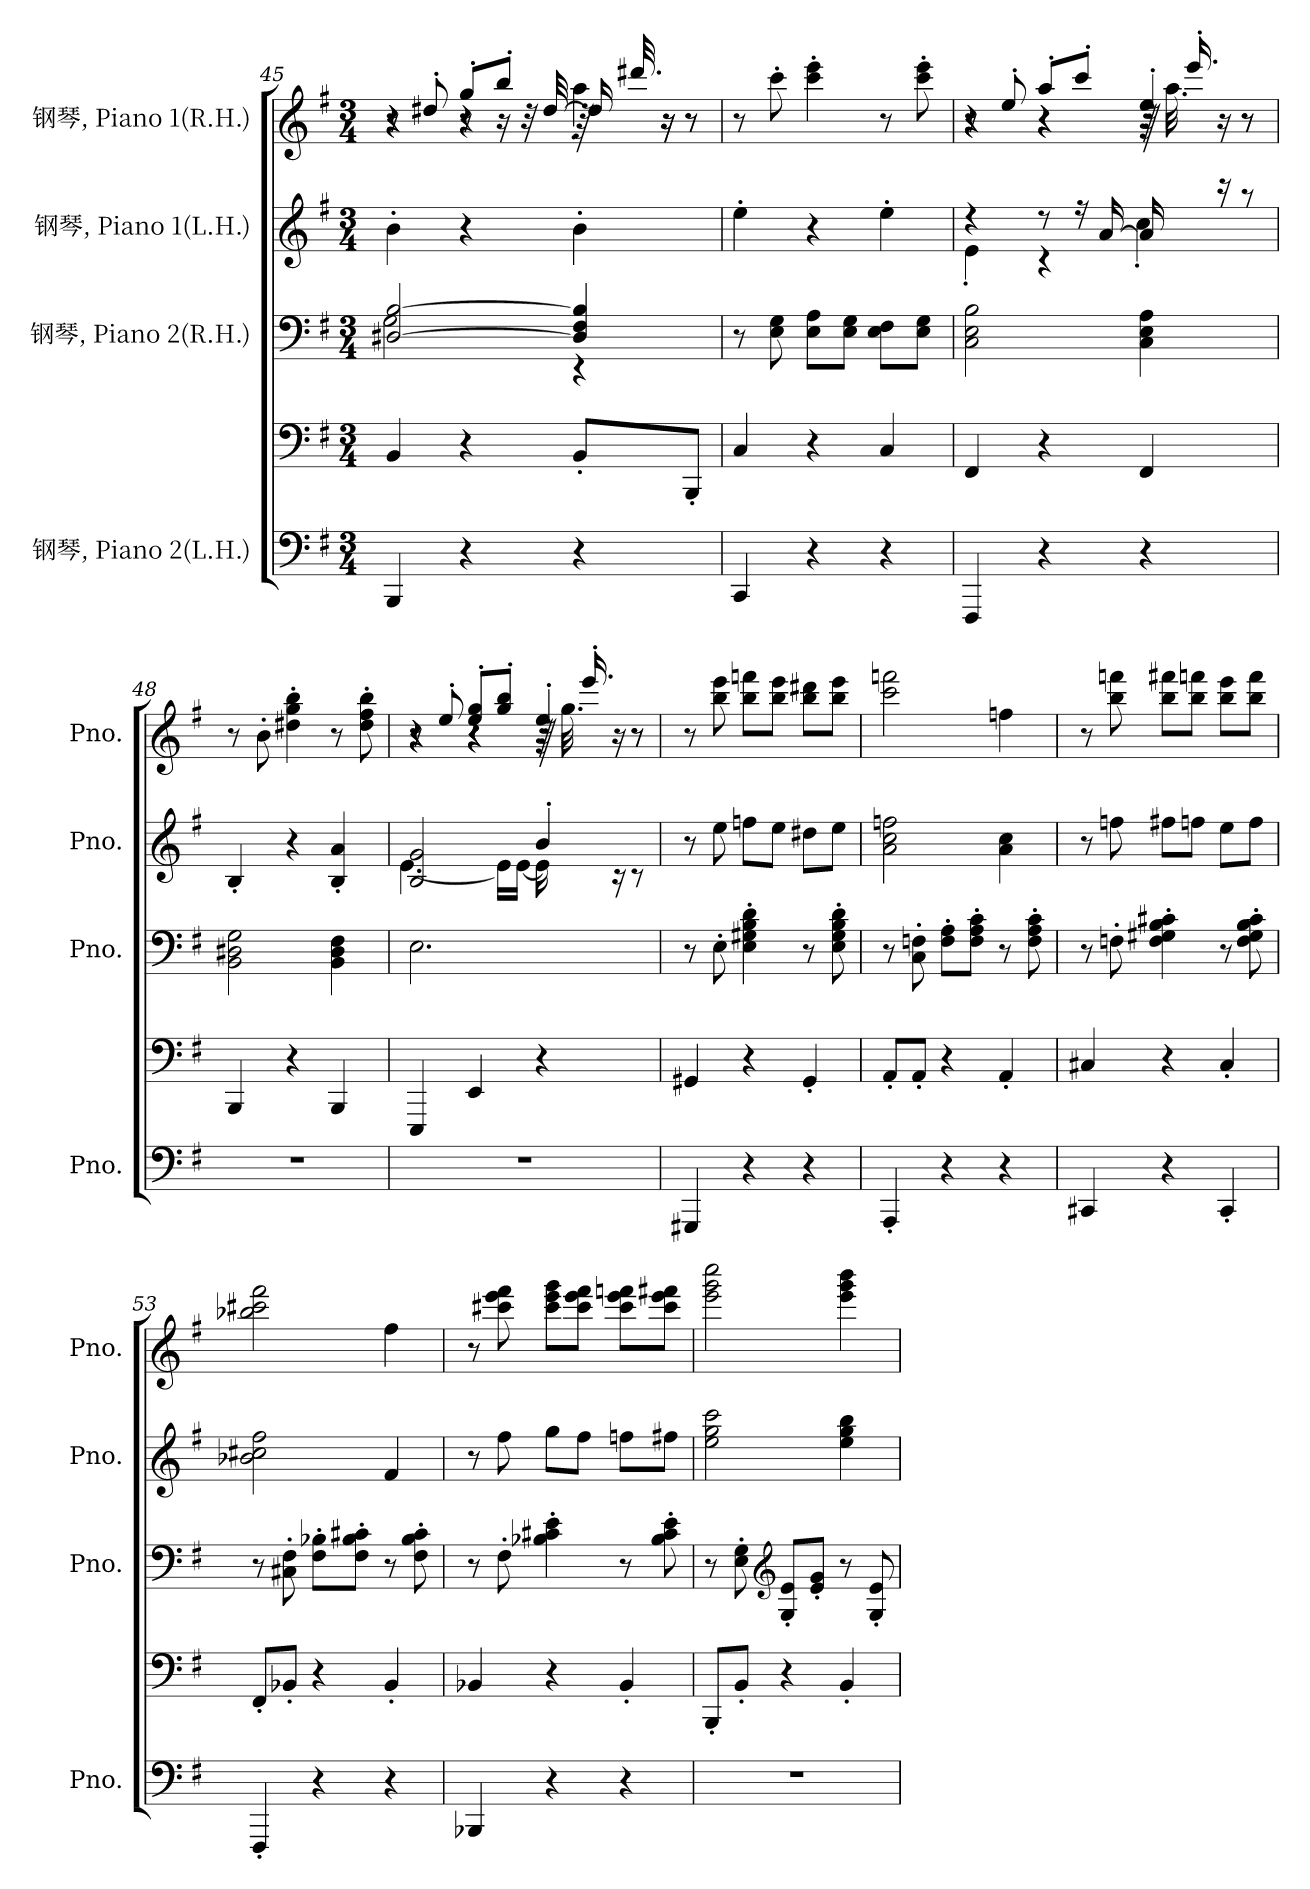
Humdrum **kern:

**kern	**kern	**kern	**kern	**kern
*part4	*part4	*part3	*part2	*part1
*staff5	*staff4	*staff3	*staff2	*staff1
*I"钢琴, Piano 2(L.H.)	*	*I"钢琴, Piano 2(R.H.)	*I"钢琴, Piano 1(L.H.)	*I"钢琴, Piano 1(R.H.)
*I'Pno.	*	*I'Pno.	*I'Pno.	*I'Pno.
*clefF4	*clefF4	*clefF4	*clefG2	*clefG2
*k[f#]	*k[f#]	*k[f#]	*k[f#]	*k[f#]
*M3/4	*M3/4	*M3/4	*M3/4	*M3/4
*MM87	*MM87	*MM87	*MM87	*MM87
=45	=45	=45	=45	=45
*	*	*^	*	*^
*	*	*	*	*	*	*^
4BBB/	4BB/	[2D#X/ [2B/	2G\	4b'\	8r	4r	4r
*	*	*	*	*	*MM98	*	*
.	.	.	.	.	8dd#X'/	.	.
*	*	*	*	*	*MM108	*	*
4r	4r	.	.	4r	8gg'/L	4r	8r
*	*	*	*	*	*MM102	*	*
.	.	.	.	.	8bb'/J	.	16r
.	.	.	.	.	.	.	32r
.	.	.	.	.	.	.	[32dd#/
*	*	*	*	*	*MM97	*	*
4r	8BB'/L	4D#/] 4F#/ 4B/]	4r	4b'\	64r	4aa'\	16dd#/]
.	.	.	.	.	32.ddd#X/	.	.
.	.	.	.	.	16r	.	16r
*	*	*	*	*	*MM89	*	*
.	8BBB'/J	.	.	.	8r	.	8r
*	*	*v	*v	*	*v	*v	*v
=46	=46	=46	=46	=46
*	*	*	*	*MM82
4CC/	4C/	8r	4ee'\	8r
*	*	*	*	*MM76
.	.	8E\ 8G\	.	8ccc'\
*	*	*	*	*MM92
4r	4r	8E\ 8A\L	4r	4ccc\' 4eee\'
.	.	8E\ 8G\J	.	.
*	*	*	*	*MM105
4r	4C/	8E\ 8F#\L	4ee'\	8r
*	*	*	*	*MM98
.	.	8E\ 8G\J	.	8ccc\' 8eee\'
!!LO:PB:g=z
=47	=47	=47	=47	=47
*	*	*	*	*MM71
*	*	*	*^	*^
*	*	*	*	*	*	*^
4FFF#/	4FF#/	2C\ 2E\ 2B\	4r	4e'\	8r	4r	4r
*	*	*	*	*	*MM102	*	*
.	.	.	.	.	8ee'/	.	.
*	*	*	*	*	*MM98	*	*
4r	4r	.	8r	4r	8aa'/L	4r	4r
*	*	*	*	*	*MM105	*	*
.	.	.	16r	.	8ccc'/J	.	.
.	.	.	[16a/	.	.	.	.
*	*	*	*	*	*MM102	*	*
4r	4FF#/	4C\ 4E\ 4A\	16a/]	4cc'\	32r	64r	4ee'/
.	.	.	.	.	.	32.aa\	.
.	.	.	.	.	16.eee'/	.	.
.	.	.	16r	.	.	16r	.
*	*	*	*	*	*MM98	*	*
.	.	.	8r	.	8r	8r	.
*	*	*	*v	*v	*	*	*
*	*	*	*	*v	*v	*v
=48	=48	=48	=48	=48
*	*	*	*	*MM95
2.r	4BBB/	2BB\ 2D#X\ 2G\	4B'/	8r
*	*	*	*	*MM102
.	.	.	.	8b'\
*	*	*	*	*MM98
.	4r	.	4r	4dd#X\' 4gg\' 4bb\'
*	*	*	*	*MM92
.	4BBB/	4BB\ 4D#\ 4F#\	4B/' 4a/'	8r
*	*	*	*	*MM82
.	.	.	.	8dd#\' 8ff#\' 8bb\'
=49	=49	=49	=49	=49
*	*	*	*	*MM76
*	*	*	*^	*^
*	*	*	*	*	*	*^
2.r	4EEE/	2.E\	2B/ 2g/	[4.e\	8r	4r	4r
*	*	*	*	*	*MM86	*	*
.	.	.	.	.	8ee'/	.	.
*	*	*	*	*	*MM89	*	*
.	4EE/	.	.	.	8ee/' 8gg/'L	4r	4r
*	*	*	*	*	*MM95	*	*
.	.	.	.	16e\LL]	8gg/' 8bb/'J	.	.
.	.	.	.	[16e\JJ	.	.	.
*	*	*	*	*	*MM86	*	*
.	4r	.	4b'/	16e\]	32r	64r	4ee'/
.	.	.	.	.	.	32.gg\	.
.	.	.	.	.	16.eee'/	.	.
.	.	.	.	16r	.	16r	.
*	*	*	*	*	*MM63	*	*
.	.	.	.	8r	8r	8r	.
*	*	*	*v	*v	*	*	*
*	*	*	*	*v	*v	*v
=50	=50	=50	=50	=50
*	*	*	*	*MM87
4GGG#X/	4GG#X/	8r	8r	8r
*	*	*	*	*MM71
.	.	8E'\	8ee\	8bb\ 8eee\
*	*	*	*	*MM102
4r	4r	4E\' 4G#X\' 4B\' 4d\'	8ffn\L	8bb\ 8fffn\L
*	*	*	*	*MM108
.	.	.	8ee\J	8bb\ 8eee\J
*	*	*	*	*MM111
4r	4GG#'/	8r	8dd#X\L	8bb\ 8ddd#X\L
*	*	*	*	*MM105
.	.	8E\' 8G#\' 8B\' 8d\'	8ee\J	8bb\ 8eee\J
!!LO:LB:g=z
=51	=51	=51	=51	=51
*	*	*	*	*MM102
4AAA'/	8AA'/L	8r	2a\ 2cc\ 2ffn\	2ccc\ 2fffn\
.	8AA'/J	8C\' 8Fn\'	.	.
4r	4r	8F\' 8A\'L	.	.
.	.	8F\' 8A\' 8c\'J	.	.
*	*	*	*	*MM114
4r	4AA'/	8r	4a\ 4cc\	4ffn\
.	.	8F\' 8A\' 8c\'	.	.
=52	=52	=52	=52	=52
*	*	*	*	*MM108
4CC#X/	4C#X/	8r	8r	8r
*	*	*	*	*MM102
.	.	8Fn'\	8ffn\	8bb\ 8fffn\
*	*	*	*	*MM108
4r	4r	4F\' 4G#X\' 4B\' 4c#X\'	8ff#X\L	8bb\ 8fff#X\L
*	*	*	*	*MM105
.	.	.	8ffn\J	8bb\ 8fffn\J
*	*	*	*	*MM111
4CC#'/	4C#'/	8r	8ee\L	8bb\ 8eee\L
*	*	*	*	*MM108
.	.	8F\' 8G#\' 8B\' 8c#\'	8ff\J	8bb\ 8fff\J
=53	=53	=53	=53	=53
*	*	*	*	*MM103
4FFF#'/	8FF#'/L	8r	2b-X\ 2cc#X\ 2ff#\	2bb-X\ 2ccc#X\ 2fff#\
.	8BB-X'/J	8C#X\' 8F#\'	.	.
4r	4r	8F#\' 8B-X\'L	.	.
.	.	8F#\' 8B-\' 8c#X\'J	.	.
*	*	*	*	*MM117
4r	4BB-'/	8r	4f#/	4ff#\
.	.	8F#\' 8B-\' 8c#\'	.	.
!!LO:PB:g=z
=54	=54	=54	=54	=54
*	*	*	*	*MM108
4BBB-X/	4BB-X/	8r	8r	8r
*	*	*	*	*MM95
.	.	8F#'\	8ff#\	8ccc#X\ 8eee\ 8fff#\
*	*	*	*	*MM108
4r	4r	4B-X\' 4c#X\' 4e\'	8gg\L	8ccc#\ 8eee\ 8ggg\L
*	*	*	*	*MM111
.	.	.	8ff#\J	8ccc#\ 8eee\ 8fff#\J
*	*	*	*	*MM114
4r	4BB-'/	8r	8ffn\L	8ccc#\ 8eee\ 8fffn\L
*	*	*	*	*MM95
.	.	8B-\' 8c#\' 8e\'	8ff#X\J	8ccc#\ 8eee\ 8fff#X\J
=55	=55	=55	=55	=55
*	*	*	*	*MM98
2.r	8BBB'/L	8r	2ee\ 2gg\ 2ccc\	2eee\ 2ggg\ 2cccc\
.	8BB'/J	8E\' 8G\'	.	.
*	*	*clefG2	*	*
.	4r	8G/' 8e/'L	.	.
.	.	8e/' 8g/'J	.	.
*	*	*	*	*MM98
.	4BB'/	8r	4ee\ 4gg\ 4bb\	4eee\ 4ggg\ 4bbb\
.	.	8G/' 8e/'	.	.
=	=	=	=	=
*-	*-	*-	*-	*-
